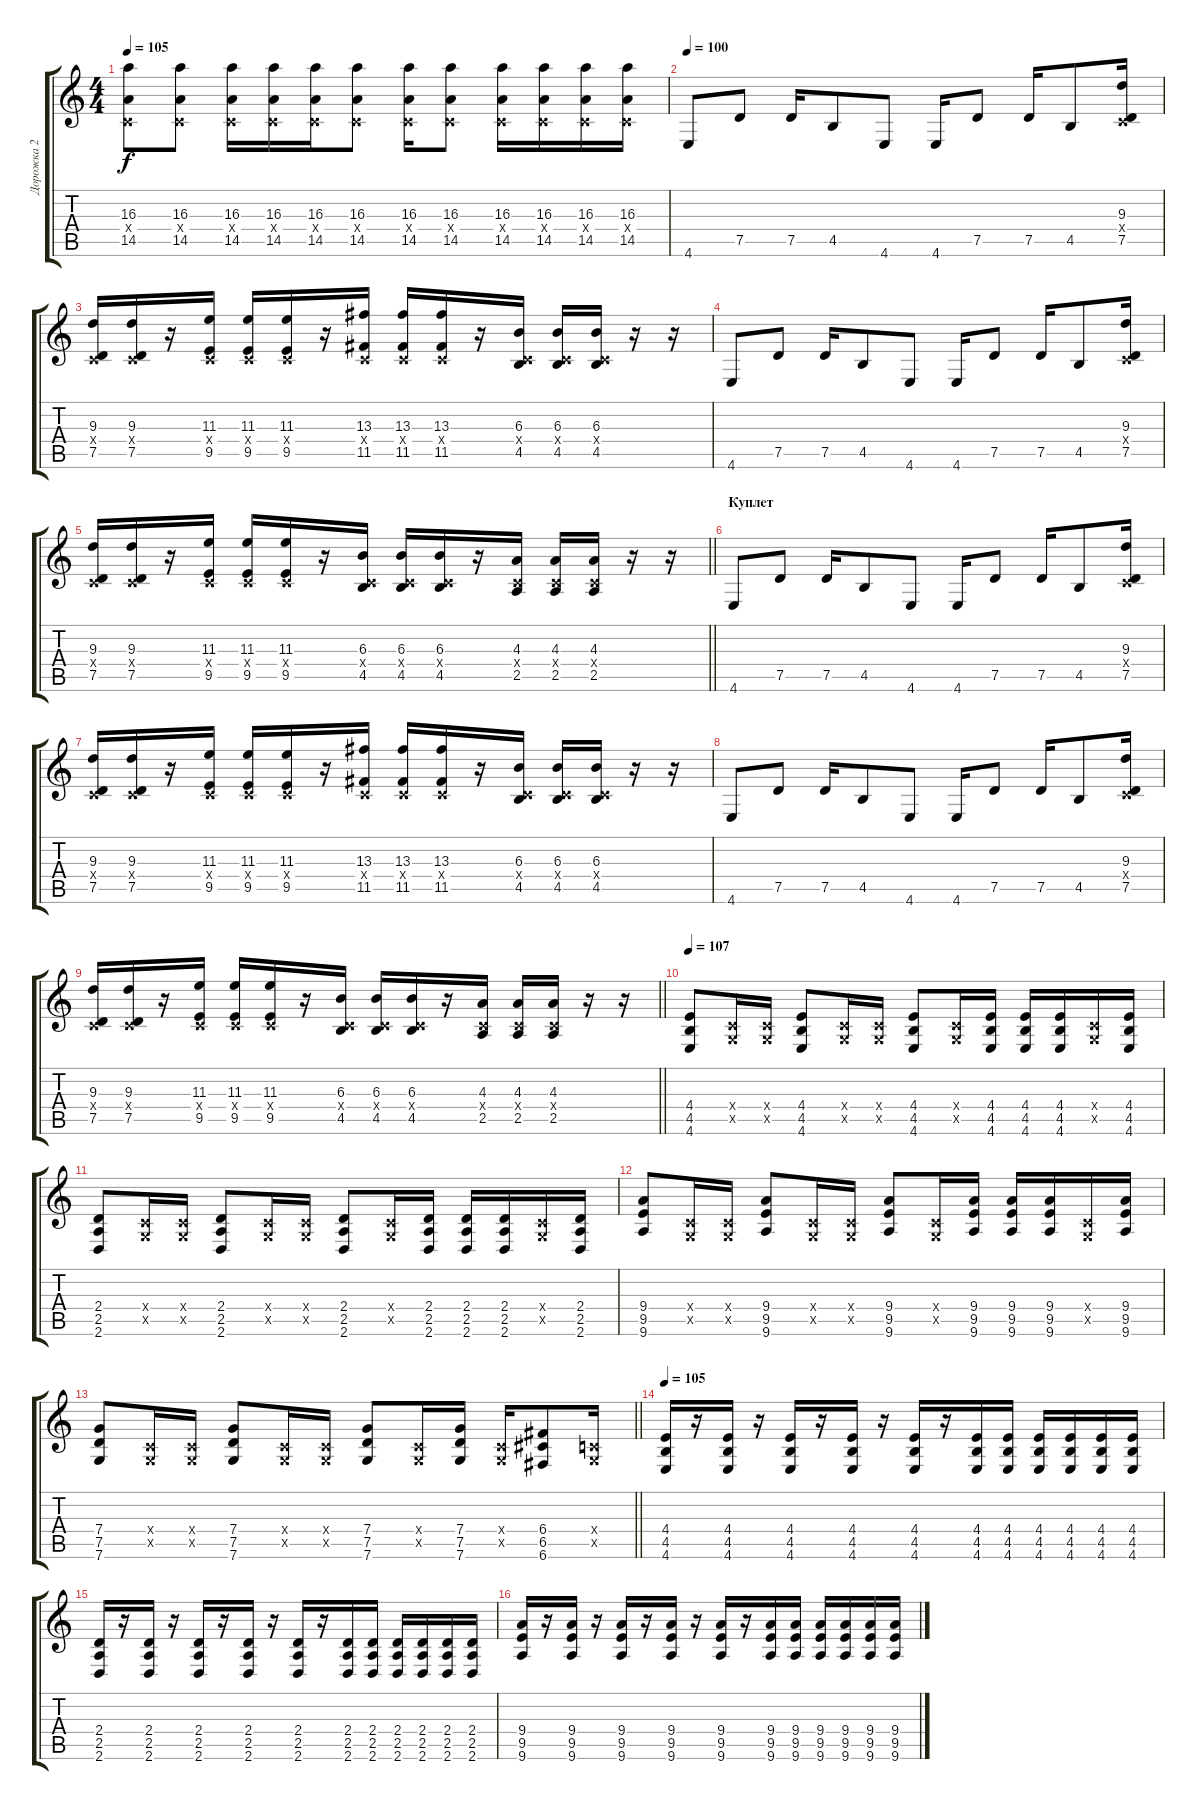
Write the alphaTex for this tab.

\track ("Дорожка 2" "Дорожка 2") {instrument distortionguitar}
\staff {score tabs}
\tuning (D4 A3 F3 C3 G2 C2) {hide}
\ts (4 4)
\tempo 105
\clef g2
\ks c
(16.3 0.4{x} 14.5).8{dy f} (16.3 0.4{x} 14.5).8 (16.3 0.4{x} 14.5).16 (16.3 0.4{x} 14.5).16 (16.3 0.4{x} 14.5).16 (16.3 0.4{x} 14.5).8 (16.3 0.4{x} 14.5).16 (16.3 0.4{x} 14.5).8 (16.3 0.4{x} 14.5).16 (16.3 0.4{x} 14.5).16 (16.3 0.4{x} 14.5).16 (16.3 0.4{x} 14.5).16 |
\tempo 100
4.6.8 7.5.8 7.5.16 4.5.8 4.6.8 4.6.16 7.5.8 7.5.16 4.5.8 (9.3 0.4{x} 7.5).16 |
(9.3 0.4{x} 7.5).16 (9.3 0.4{x} 7.5).16 r.16 (11.3 0.4{x} 9.5).16 (11.3 0.4{x} 9.5).16 (11.3 0.4{x} 9.5).16 r.16 (13.3 0.4{x} 11.5).16 (13.3 0.4{x} 11.5).16 (13.3 0.4{x} 11.5).16 r.16 (6.3 0.4{x} 4.5).16 (6.3 0.4{x} 4.5).16 (6.3 0.4{x} 4.5).16 r.16 r.16 |
4.6.8 7.5.8 7.5.16 4.5.8 4.6.8 4.6.16 7.5.8 7.5.16 4.5.8 (9.3 0.4{x} 7.5).16 |
\barLineRight lightlight
(9.3 0.4{x} 7.5).16 (9.3 0.4{x} 7.5).16 r.16 (11.3 0.4{x} 9.5).16 (11.3 0.4{x} 9.5).16 (11.3 0.4{x} 9.5).16 r.16 (6.3 0.4{x} 4.5).16 (6.3 0.4{x} 4.5).16 (6.3 0.4{x} 4.5).16 r.16 (4.3 0.4{x} 2.5).16 (4.3 0.4{x} 2.5).16 (4.3 0.4{x} 2.5).16 r.16 r.16 |
\section ("" "Куплет")
4.6.8 7.5.8 7.5.16 4.5.8 4.6.8 4.6.16 7.5.8 7.5.16 4.5.8 (9.3 0.4{x} 7.5).16 |
(9.3 0.4{x} 7.5).16 (9.3 0.4{x} 7.5).16 r.16 (11.3 0.4{x} 9.5).16 (11.3 0.4{x} 9.5).16 (11.3 0.4{x} 9.5).16 r.16 (13.3 0.4{x} 11.5).16 (13.3 0.4{x} 11.5).16 (13.3 0.4{x} 11.5).16 r.16 (6.3 0.4{x} 4.5).16 (6.3 0.4{x} 4.5).16 (6.3 0.4{x} 4.5).16 r.16 r.16 |
4.6.8 7.5.8 7.5.16 4.5.8 4.6.8 4.6.16 7.5.8 7.5.16 4.5.8 (9.3 0.4{x} 7.5).16 |
\barLineRight lightlight
(9.3 0.4{x} 7.5).16 (9.3 0.4{x} 7.5).16 r.16 (11.3 0.4{x} 9.5).16 (11.3 0.4{x} 9.5).16 (11.3 0.4{x} 9.5).16 r.16 (6.3 0.4{x} 4.5).16 (6.3 0.4{x} 4.5).16 (6.3 0.4{x} 4.5).16 r.16 (4.3 0.4{x} 2.5).16 (4.3 0.4{x} 2.5).16 (4.3 0.4{x} 2.5).16 r.16 r.16 |
\tempo 107
(4.4 4.5 4.6).8 (0.4{x} 0.5{x}).16 (0.4{x} 0.5{x}).16 (4.4 4.5 4.6).8 (0.4{x} 0.5{x}).16 (0.4{x} 0.5{x}).16 (4.4 4.5 4.6).8 (0.4{x} 0.5{x}).16 (4.4 4.5 4.6).16 (4.4 4.5 4.6).16 (4.4 4.5 4.6).16 (0.4{x} 0.5{x}).16 (4.4 4.5 4.6).16 |
(2.4 2.5 2.6).8 (0.4{x} 0.5{x}).16 (0.4{x} 0.5{x}).16 (2.4 2.5 2.6).8 (0.4{x} 0.5{x}).16 (0.4{x} 0.5{x}).16 (2.4 2.5 2.6).8 (0.4{x} 0.5{x}).16 (2.4 2.5 2.6).16 (2.4 2.5 2.6).16 (2.4 2.5 2.6).16 (0.4{x} 0.5{x}).16 (2.4 2.5 2.6).16 |
(9.4 9.5 9.6).8 (0.4{x} 0.5{x}).16 (0.4{x} 0.5{x}).16 (9.4 9.5 9.6).8 (0.4{x} 0.5{x}).16 (0.4{x} 0.5{x}).16 (9.4 9.5 9.6).8 (0.4{x} 0.5{x}).16 (9.4 9.5 9.6).16 (9.4 9.5 9.6).16 (9.4 9.5 9.6).16 (0.4{x} 0.5{x}).16 (9.4 9.5 9.6).16 |
\barLineRight lightlight
(7.4 7.5 7.6).8 (0.4{x} 0.5{x}).16 (0.4{x} 0.5{x}).16 (7.4 7.5 7.6).8 (0.4{x} 0.5{x}).16 (0.4{x} 0.5{x}).16 (7.4 7.5 7.6).8 (0.4{x} 0.5{x}).16 (7.4 7.5 7.6).16 (0.4{x} 0.5{x}).16 (6.4 6.5 6.6).8 (0.4{x} 0.5{x}).16 |
\tempo 105
(4.4 4.5 4.6).16 r.16 (4.4 4.5 4.6).16 r.16 (4.4 4.5 4.6).16 r.16 (4.4 4.5 4.6).16 r.16 (4.4 4.5 4.6).16 r.16 (4.4 4.5 4.6).16 (4.4 4.5 4.6).16 (4.4 4.5 4.6).16 (4.4 4.5 4.6).16 (4.4 4.5 4.6).16 (4.4 4.5 4.6).16 |
(2.4 2.5 2.6).16 r.16 (2.4 2.5 2.6).16 r.16 (2.4 2.5 2.6).16 r.16 (2.4 2.5 2.6).16 r.16 (2.4 2.5 2.6).16 r.16 (2.4 2.5 2.6).16 (2.4 2.5 2.6).16 (2.4 2.5 2.6).16 (2.4 2.5 2.6).16 (2.4 2.5 2.6).16 (2.4 2.5 2.6).16 |
(9.4 9.5 9.6).16 r.16 (9.4 9.5 9.6).16 r.16 (9.4 9.5 9.6).16 r.16 (9.4 9.5 9.6).16 r.16 (9.4 9.5 9.6).16 r.16 (9.4 9.5 9.6).16 (9.4 9.5 9.6).16 (9.4 9.5 9.6).16 (9.4 9.5 9.6).16 (9.4 9.5 9.6).16 (9.4 9.5 9.6).16
